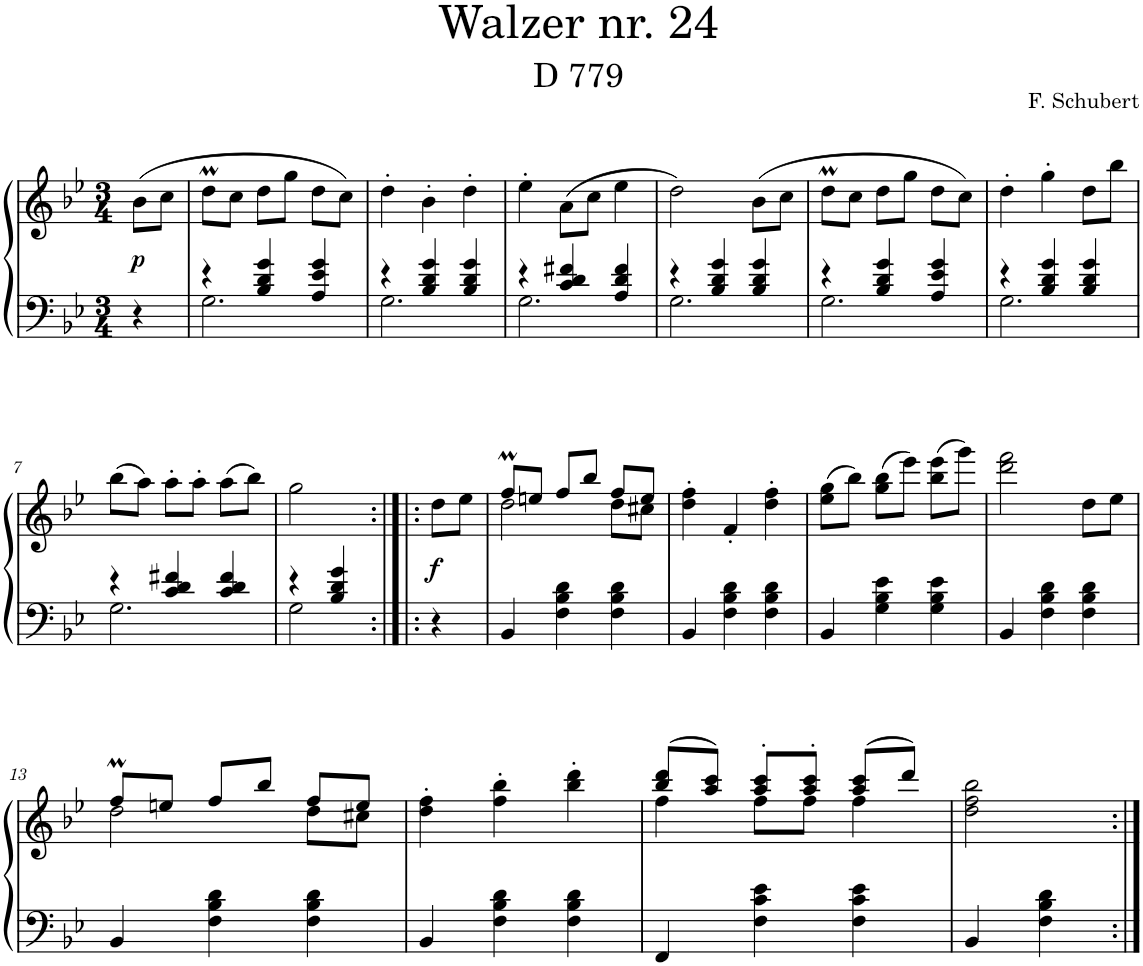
**kern	**kern	**dynam
*part1	*part1	*part1
*staff2	*staff1	*staff1/2
*I"Piano	*	*
*I'Pno.	*	*
*clefF4	*clefG2	*
*k[b-e-]	*k[b-e-]	*
*M3/4	*M3/4	*
=	=	=
!	!	!LO:DY:b
4r	(8b-\L	p
.	8cc\J	.
=1	=1	=1
*^	*	*
4r	2.G\	8ddm\L	.
.	.	8cc\J	.
4B-/ 4d/ 4g/	.	8dd\L	.
.	.	8gg\J	.
4A/ 4e-/ 4g/	.	8dd\L	.
.	.	8cc\J)	.
=2	=2	=2	=2
4r	2.G\	4dd'\	.
4B-/ 4d/ 4g/	.	4b-'\	.
4B-/ 4d/ 4g/	.	4dd'\	.
=3	=3	=3	=3
4r	2.G\	4ee-'\	.
4c/ 4d/ 4f#X/	.	(8a\L	.
.	.	8cc\J	.
4A/ 4d/ 4f#/	.	4ee-\	.
=4	=4	=4	=4
4r	2.G\	2dd\)	.
4B-/ 4d/ 4g/	.	.	.
4B-/ 4d/ 4g/	.	(8b-\L	.
.	.	8cc\J	.
=5	=5	=5	=5
4r	2.G\	8ddm\L	.
.	.	8cc\J	.
4B-/ 4d/ 4g/	.	8dd\L	.
.	.	8gg\J	.
4A/ 4e-/ 4g/	.	8dd\L	.
.	.	8cc\J)	.
=6	=6	=6	=6
4r	2.G\	4dd'\	.
4B-/ 4d/ 4g/	.	4gg'\	.
4B-/ 4d/ 4g/	.	8dd\L	.
.	.	8bb-\J	.
!!LO:LB:g=z
=7	=7	=7	=7
4r	2.G\	(8bb-\L	.
.	.	8aa\J)	.
4c/ 4d/ 4f#X/	.	8aa'\L	.
.	.	8aa'\J	.
4c/ 4d/ 4f#/	.	(8aa\L	.
.	.	8bb-\J)	.
=8	=8	=8	=8
4r	2G\	2gg\	.
4B-/ 4d/ 4g/	.	.	.
*v	*v	*	*
=8X1:|!|:	=8X1:|!|:	=8X1:|!|:
!	!	!LO:DY:b
4r	8dd\L	f
.	8ee-\J	.
=9	=9	=9
*	*^	*
4BB-/	8ffM/L	2dd\	.
.	8een/J	.	.
4F\ 4B-\ 4d\	8ff/L	.	.
.	8bb-/J	.	.
4F\ 4B-\ 4d\	8ff/L	8dd\L	.
.	8ee/J	8cc#X\J	.
*	*v	*v	*
=10	=10	=10
4BB-/	4dd\' 4ff\'	.
4F\ 4B-\ 4d\	4f'/	.
4F\ 4B-\ 4d\	4dd\' 4ff\'	.
=11	=11	=11
4BB-/	(8ee-\ 8gg\L	.
.	8bb-\J)	.
4G\ 4B-\ 4e-\	(8gg\ 8bb-\L	.
.	8eee-\J)	.
4G\ 4B-\ 4e-\	(8bb-\ 8eee-\L	.
.	8ggg\J)	.
=12	=12	=12
4BB-/	2ddd\ 2fff\	.
4F\ 4B-\ 4d\	.	.
4F\ 4B-\ 4d\	8dd\L	.
.	8ee-\J	.
!!LO:LB:g=z
=13	=13	=13
*	*^	*
4BB-/	8ffM/L	2dd\	.
.	8een/J	.	.
4F\ 4B-\ 4d\	8ff/L	.	.
.	8bb-/J	.	.
4F\ 4B-\ 4d\	8ff/L	8dd\L	.
.	8ee/J	8cc#X\J	.
*	*v	*v	*
=14	=14	=14
4BB-/	4dd\' 4ff\'	.
4F\ 4B-\ 4d\	4ff\' 4bb-\'	.
4F\ 4B-\ 4d\	4bb-\' 4ddd\'	.
=15	=15	=15
*	*^	*
4FF/	(8bb-/ 8ddd/L	4ff\	.
.	8aa/ 8ccc/J)	.	.
4F\ 4c\ 4e-\	8aa/' 8ccc/'L	8ff\L	.
.	8aa/' 8ccc/'J	8ff\J	.
4F\ 4c\ 4e-\	(8aa/ 8ccc/L	4ff\	.
.	8ddd/J)	.	.
*	*v	*v	*
=16	=16	=16
4BB-/	2dd\ 2ff\ 2bb-\	.
4F\ 4B-\ 4d\	.	.
=:|!	=:|!	=:|!
*-	*-	*-
